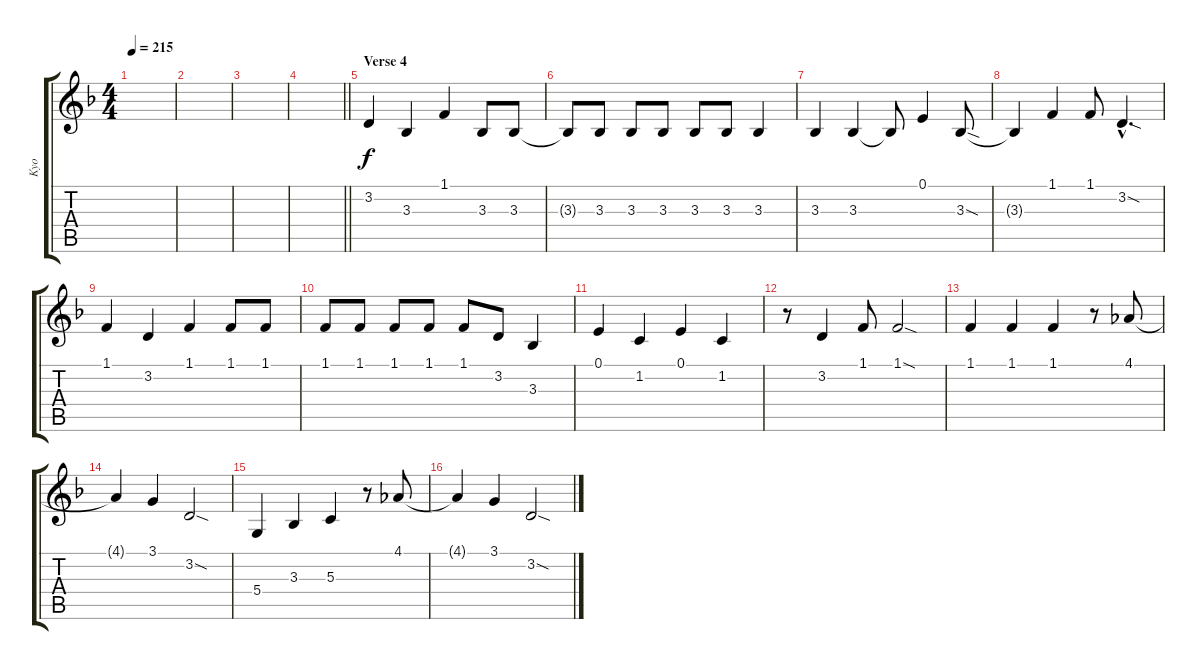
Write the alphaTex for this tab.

\track ("Kyo" "Kyo") {instrument sopranosax}
\staff {score tabs}
\tuning (E4 B3 G3 D3 A2 E2) {hide}
\ts (4 4)
\tempo 215
\clef g2
\ks f
|
|
|
\barLineRight lightlight
|
\section ("" "Verse 4")
3.2.4 3.3.4 1.1.4 3.3.8 3.3.8 |
3.3{t}.8 3.3.8 3.3.8 3.3.8 3.3.8 3.3.8 3.3.4 |
3.3.4 3.3.4 3.3{t}.8 0.1.4 3.3{sod}.8 |
3.3{t}.4 1.1.4 1.1.8 3.2{sod hac}.4{d} |
1.1.4 3.2.4 1.1.4 1.1.8 1.1.8 |
1.1.8 1.1.8 1.1.8 1.1.8 1.1.8 3.2.8 3.3.4 |
0.1.4 1.2.4 0.1.4 1.2.4 |
r.8 3.2.4 1.1.8 1.1{sod}.2 |
1.1.4 1.1.4 1.1.4 r.8 4.1.8 |
4.1{t}.4 3.1.4 3.2{sod}.2 |
5.4.4 3.3.4 5.3.4 r.8 4.1.8 |
4.1{t}.4 3.1.4 3.2{sod}.2
